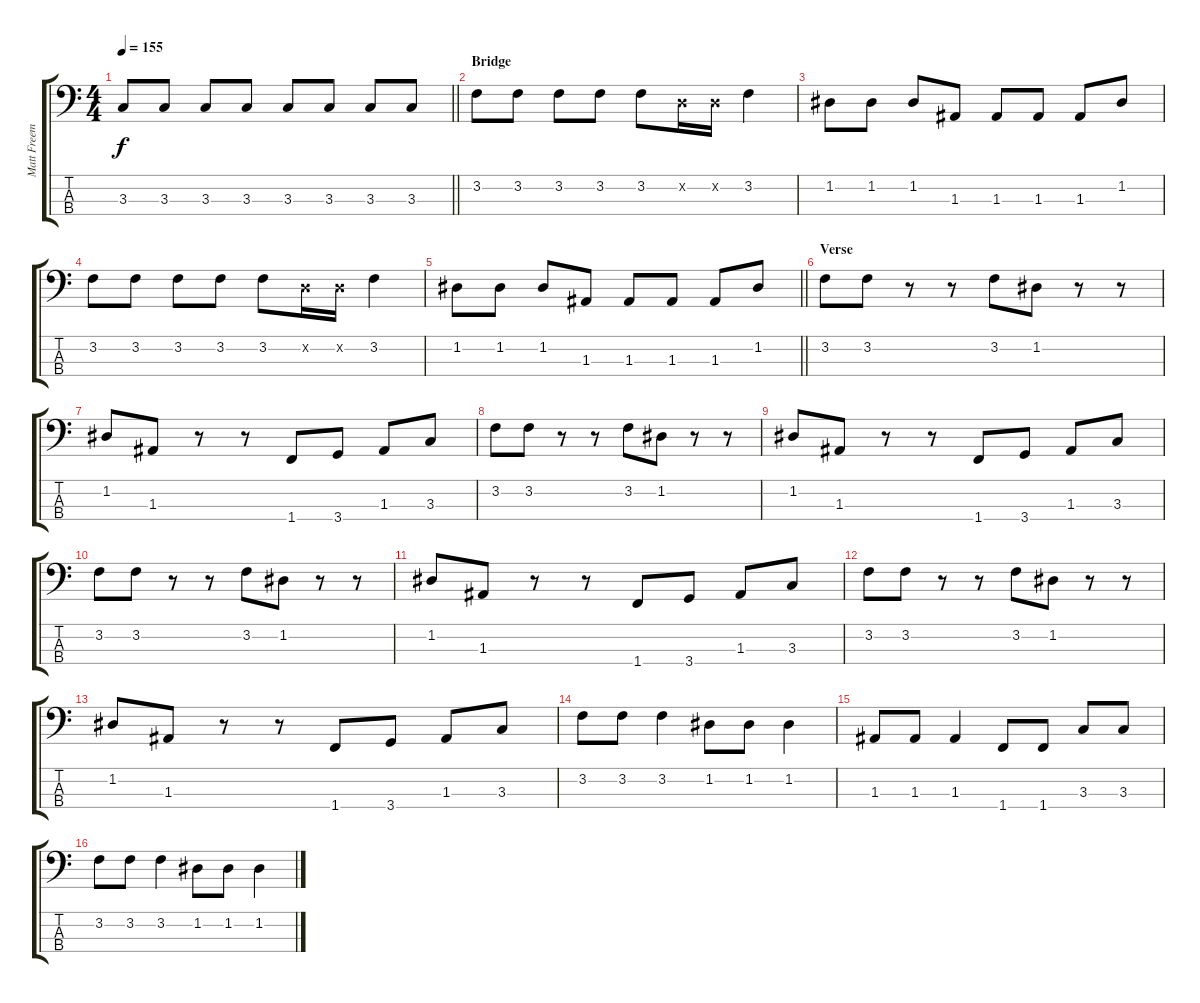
\track ("Matt Freeman" "Matt Freem") {instrument electricbasspick}
\staff {score tabs}
\tuning (G2 D2 A1 E1) {hide}
\ts (4 4)
\tempo 155
\clef f4
\barLineRight lightlight
\ks c
3.3.8{dy f} 3.3.8 3.3.8 3.3.8 3.3.8 3.3.8 3.3.8 3.3.8 |
\section ("" "Bridge")
3.2.8 3.2.8 3.2.8 3.2.8 3.2.8 0.2{x}.16 0.2{x}.16 3.2.4 |
1.2.8 1.2.8 1.2.8 1.3.8 1.3.8 1.3.8 1.3.8 1.2.8 |
3.2.8 3.2.8 3.2.8 3.2.8 3.2.8 0.2{x}.16 0.2{x}.16 3.2.4 |
\barLineRight lightlight
1.2.8 1.2.8 1.2.8 1.3.8 1.3.8 1.3.8 1.3.8 1.2.8 |
\section ("" "Verse")
3.2.8 3.2.8 r.8 r.8 3.2.8 1.2.8 r.8 r.8 |
1.2.8 1.3.8 r.8 r.8 1.4.8 3.4.8 1.3.8 3.3.8 |
3.2.8 3.2.8 r.8 r.8 3.2.8 1.2.8 r.8 r.8 |
1.2.8 1.3.8 r.8 r.8 1.4.8 3.4.8 1.3.8 3.3.8 |
3.2.8 3.2.8 r.8 r.8 3.2.8 1.2.8 r.8 r.8 |
1.2.8 1.3.8 r.8 r.8 1.4.8 3.4.8 1.3.8 3.3.8 |
3.2.8 3.2.8 r.8 r.8 3.2.8 1.2.8 r.8 r.8 |
1.2.8 1.3.8 r.8 r.8 1.4.8 3.4.8 1.3.8 3.3.8 |
3.2.8 3.2.8 3.2.4 1.2.8 1.2.8 1.2.4 |
1.3.8 1.3.8 1.3.4 1.4.8 1.4.8 3.3.8 3.3.8 |
3.2.8 3.2.8 3.2.4 1.2.8 1.2.8 1.2.4
